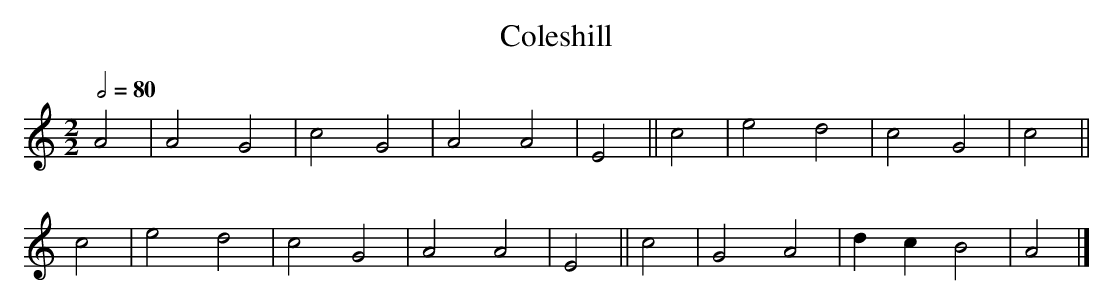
X:1
T:Coleshill
M:2/2
L:1/2
Q:1/2=80
K:AMin
A|AG|cG|AA|E||c|ed|c   G|c||
c|ed|cG|AA|E||c|GA|d/c/B|A|]

=============================================================================
==  (c) Jack Campin         http://www.campin.me.uk/          August 2009  ==
==        11 Third Street, Newtongrange, Midlothian EH22 4PU, Scotland     ==
==                                                                         ==
==              these pages: http://tinyurl.com/scottishmodes              ==
=============================================================================
